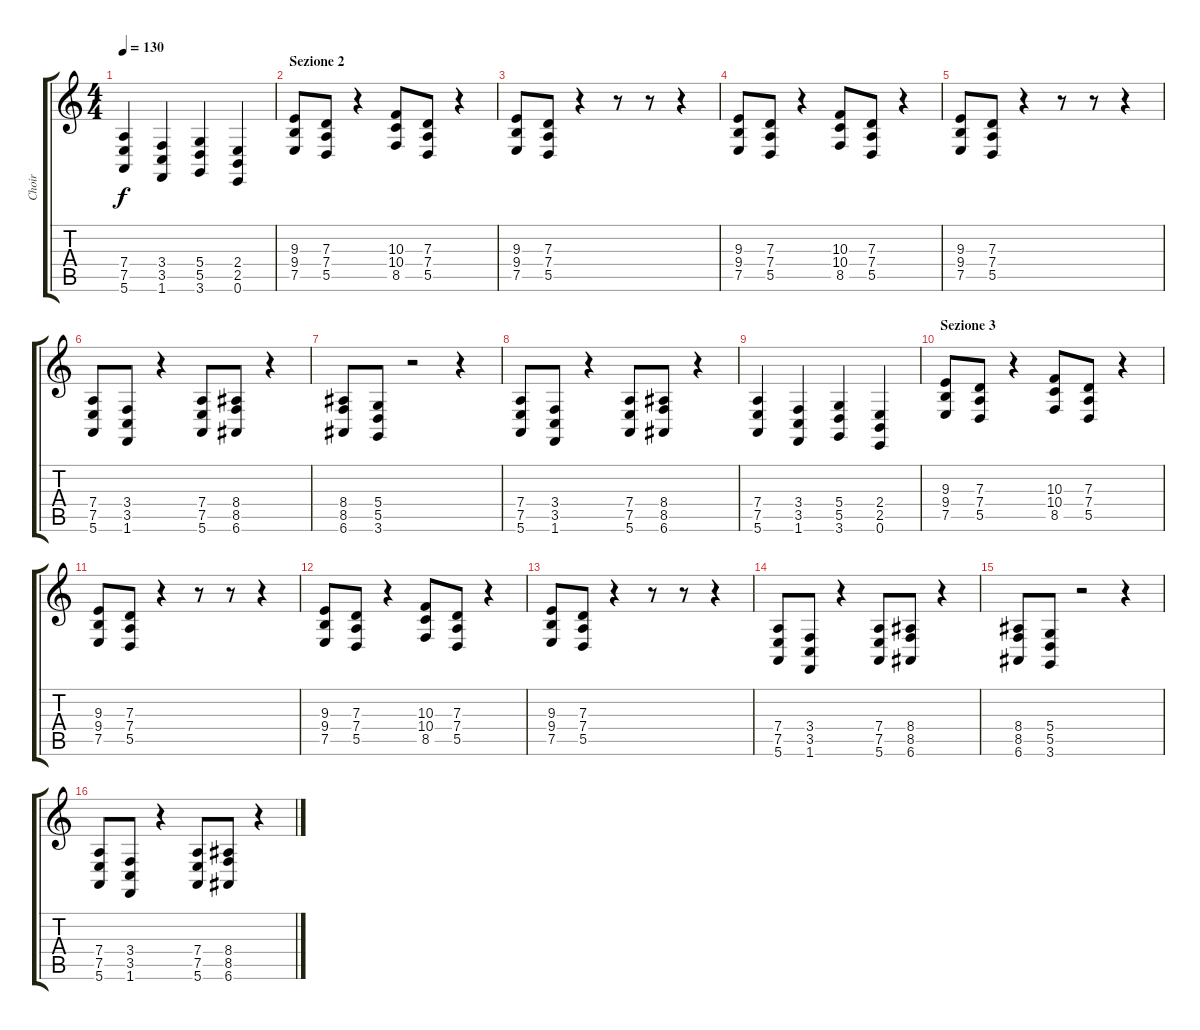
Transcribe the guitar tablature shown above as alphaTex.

\track ("Choir" "Choir") {instrument pad4choir}
\staff {score tabs}
\tuning (E4 B3 G3 D3 A2 E2) {hide}
\ts (4 4)
\tempo 130
\clef g2
\ks c
(7.4 7.5 5.6).4{dy f} (3.4 3.5 1.6).4 (5.4 5.5 3.6).4 (2.4 2.5 0.6).4 |
\section ("" "Sezione 2")
(9.3 9.4 7.5).8 (7.3 7.4 5.5).8 r.4 (10.3 10.4 8.5).8 (7.3 7.4 5.5).8 r.4 |
(9.3 9.4 7.5).8 (7.3 7.4 5.5).8 r.4 r.8 r.8 r.4 |
(9.3 9.4 7.5).8 (7.3 7.4 5.5).8 r.4 (10.3 10.4 8.5).8 (7.3 7.4 5.5).8 r.4 |
(9.3 9.4 7.5).8 (7.3 7.4 5.5).8 r.4 r.8 r.8 r.4 |
(7.4 7.5 5.6).8 (3.4 3.5 1.6).8 r.4 (7.4 7.5 5.6).8 (8.4 8.5 6.6).8 r.4 |
(8.4 8.5 6.6).8 (5.4 5.5 3.6).8 r.2 r.4 |
(7.4 7.5 5.6).8 (3.4 3.5 1.6).8 r.4 (7.4 7.5 5.6).8 (8.4 8.5 6.6).8 r.4 |
(7.4 7.5 5.6).4 (3.4 3.5 1.6).4 (5.4 5.5 3.6).4 (2.4 2.5 0.6).4 |
\section ("" "Sezione 3")
(9.3 9.4 7.5).8 (7.3 7.4 5.5).8 r.4 (10.3 10.4 8.5).8 (7.3 7.4 5.5).8 r.4 |
(9.3 9.4 7.5).8 (7.3 7.4 5.5).8 r.4 r.8 r.8 r.4 |
(9.3 9.4 7.5).8 (7.3 7.4 5.5).8 r.4 (10.3 10.4 8.5).8 (7.3 7.4 5.5).8 r.4 |
(9.3 9.4 7.5).8 (7.3 7.4 5.5).8 r.4 r.8 r.8 r.4 |
(7.4 7.5 5.6).8 (3.4 3.5 1.6).8 r.4 (7.4 7.5 5.6).8 (8.4 8.5 6.6).8 r.4 |
(8.4 8.5 6.6).8 (5.4 5.5 3.6).8 r.2 r.4 |
(7.4 7.5 5.6).8 (3.4 3.5 1.6).8 r.4 (7.4 7.5 5.6).8 (8.4 8.5 6.6).8 r.4
